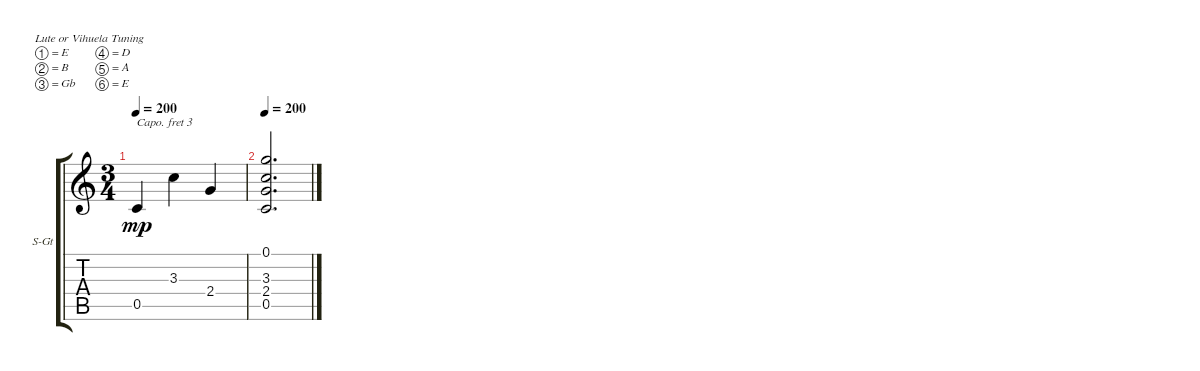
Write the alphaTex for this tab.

\bracketExtendMode groupsimilarinstruments
\firstSystemTrackNameOrientation horizontal
\otherSystemsTrackNameOrientation horizontal
\track ("" "S-Gt") {instrument acousticguitarsteel}
\staff {score tabs}
\capo 3
\tuning (E4 B3 Gb3 D3 A2 E2)
\ts (3 4)
\tempo 200
\clef g2
\ks c
0.5.4{dy mp} 3.3.4 2.4.4 |
\tempo 200
(0.1 3.3 2.4 0.5).2{d}
